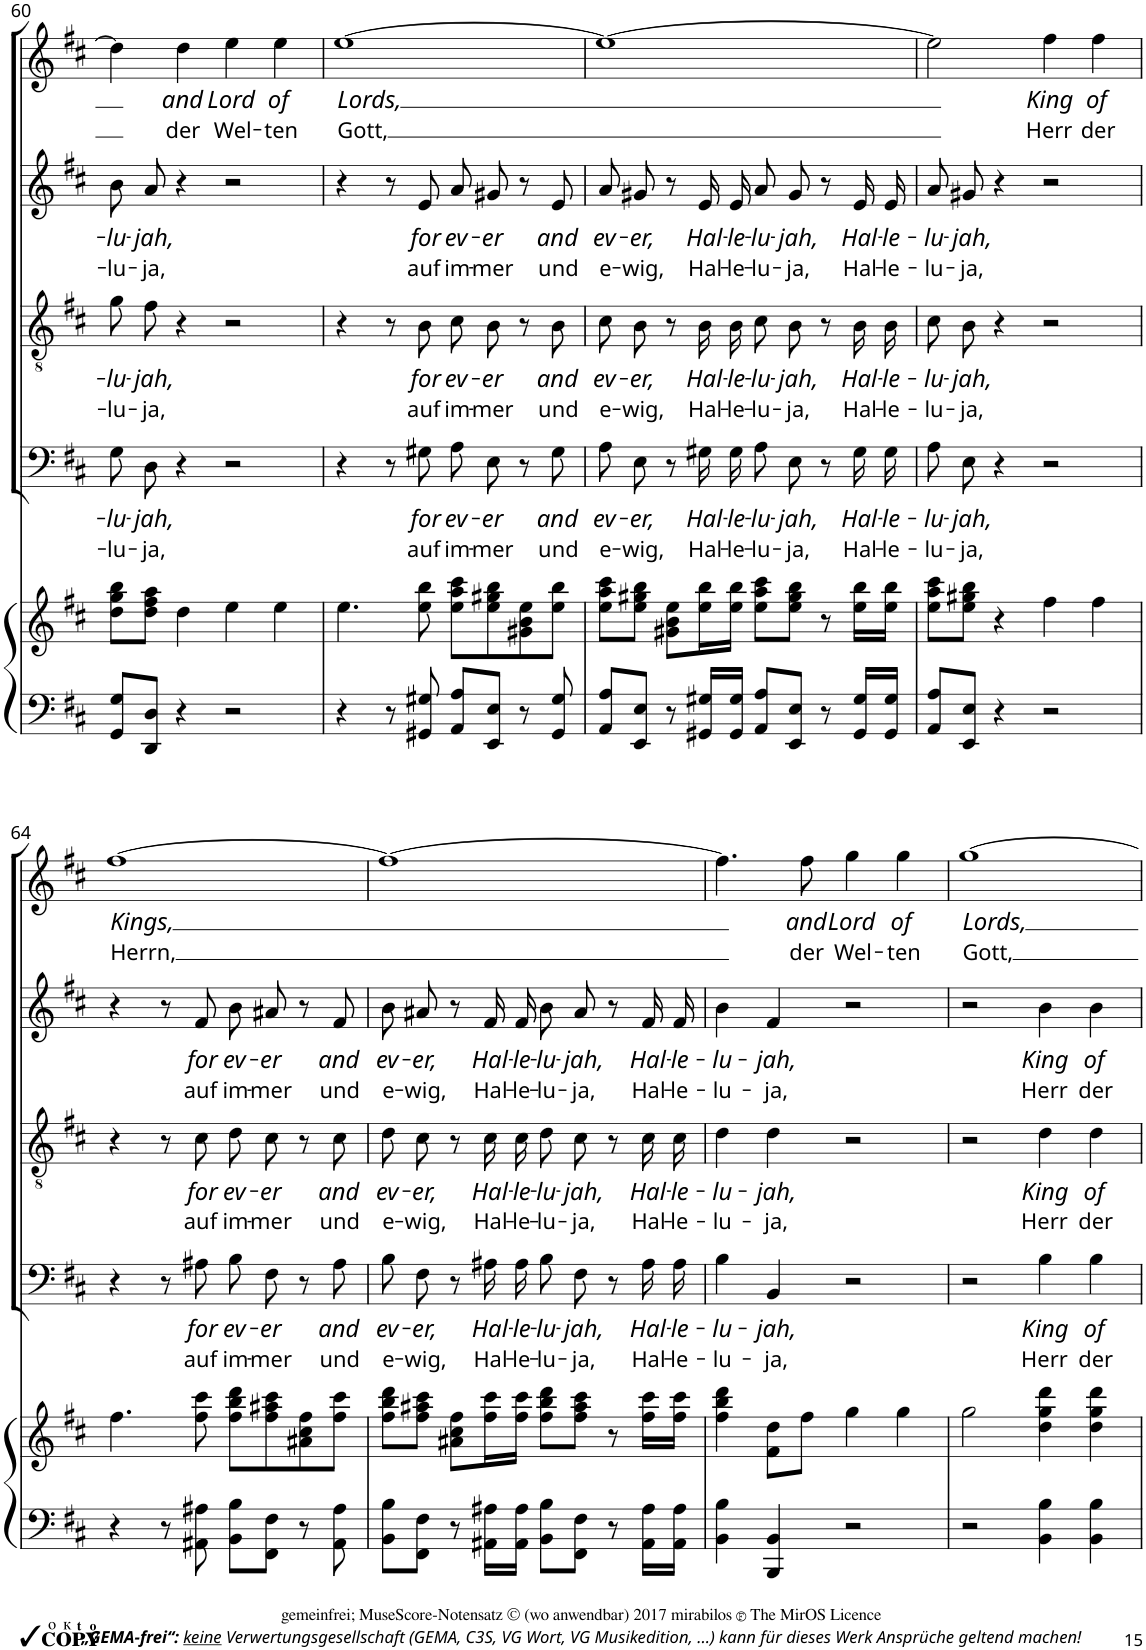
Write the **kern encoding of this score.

**kern	**kern	**kern	**text	**text	**kern	**text	**text	**kern	**text	**text	**kern	**text	**text
*part5	*part5	*part4	*part4	*part4	*part3	*part3	*part3	*part2	*part2	*part2	*part1	*part1	*part1
*staff6	*staff5	*staff4	*staff4	*staff4	*staff3	*staff3	*staff3	*staff2	*staff2	*staff2	*staff1	*staff1	*staff1
*I"Cembalo	*	*I"Baß	*	*	*I"Tenor	*	*	*I"Alt	*	*	*I"Sopran	*	*
!!LO:PB:g=z
*clefF4	*clefG2	*clefF4	*	*	*clefGv2	*	*	*clefG2	*	*	*clefG2	*	*
*k[f#c#]	*k[f#c#]	*k[f#c#]	*	*	*k[f#c#]	*	*	*k[f#c#]	*	*	*k[f#c#]	*	*
*M4/4	*M4/4	*M4/4	*	*	*M4/4	*	*	*M4/4	*	*	*M4/4	*	*
*met(c)	*met(c)	*met(c)	*	*	*met(c)	*	*	*met(c)	*	*	*met(c)	*	*
=60	=60	=60	=60	=60	=60	=60	=60	=60	=60	=60	=60	=60	=60
!	!	!	!LO:LY:b	!LO:LY:b	!	!LO:LY:b	!LO:LY:b	!	!LO:LY:b	!LO:LY:b	!	!	!
8GG/ 8G/L	8dd\ 8gg\ 8bb\L	8G\L	-lu-	-lu-	8g\L	-lu-	-lu-	8b/L	-lu-	-lu-	4dd\]	.	.
!	!	!	!LO:LY:b	!LO:LY:b	!	!LO:LY:b	!LO:LY:b	!	!LO:LY:b	!LO:LY:b	!	!	!
8DD/ 8D/J	8dd\ 8ff#\ 8aa\J	8D\J	-jah,	-ja,	8f#\J	-jah,	-ja,	8a/J	-jah,	-ja,	.	.	.
!	!	!	!	!	!	!	!	!	!	!	!	!LO:LY:b	!LO:LY:b
4r	4dd\	4r	.	.	4r	.	.	4r	.	.	4dd\	and	der
!	!	!	!	!	!	!	!	!	!	!	!	!LO:LY:b	!LO:LY:b
2r	4ee\	2r	.	.	2r	.	.	2r	.	.	4ee\	Lord	Wel-
!	!	!	!	!	!	!	!	!	!	!	!	!LO:LY:b	!LO:LY:b
.	4ee\	.	.	.	.	.	.	.	.	.	4ee\	of	-ten
=61	=61	=61	=61	=61	=61	=61	=61	=61	=61	=61	=61	=61	=61
!	!	!	!	!	!	!	!	!	!	!	!	!LO:LY:b	!LO:LY:b
4r	4.ee\	4r	.	.	4r	.	.	4r	.	.	[1ee	Lords,	Gott,
8r	.	8r	.	.	8r	.	.	8r	.	.	.	.	.
!	!	!	!LO:LY:b	!LO:LY:b	!	!LO:LY:b	!LO:LY:b	!	!LO:LY:b	!LO:LY:b	!	!	!
8GG#X/ 8G#X/	8ee\ 8bb\	8G#X\	for	auf	8B\	for	auf	8e/	for	auf	.	.	.
!	!	!	!LO:LY:b	!LO:LY:b	!	!LO:LY:b	!LO:LY:b	!	!LO:LY:b	!LO:LY:b	!	!	!
8AA/ 8A/L	8ee\ 8aa\ 8ccc#\L	8A\L	ev-	im-	8c#\L	ev-	im-	8a/L	ev-	im-	.	.	.
!	!	!	!LO:LY:b	!LO:LY:b	!	!LO:LY:b	!LO:LY:b	!	!LO:LY:b	!LO:LY:b	!	!	!
8EE/ 8E/J	8ee\ 8gg#X\ 8bb\	8E\J	-er	-mer	8B\J	-er	-mer	8g#X/J	-er	-mer	.	.	.
8r	8g#X\ 8b\ 8ee\	8r	.	.	8r	.	.	8r	.	.	.	.	.
!	!	!	!LO:LY:b	!LO:LY:b	!	!LO:LY:b	!LO:LY:b	!	!LO:LY:b	!LO:LY:b	!	!	!
8GG#/ 8G#/	8ee\ 8bb\J	8G#\	and	und	8B\	and	und	8e/	and	und	.	.	.
=62	=62	=62	=62	=62	=62	=62	=62	=62	=62	=62	=62	=62	=62
!	!	!	!LO:LY:b	!LO:LY:b	!	!LO:LY:b	!LO:LY:b	!	!LO:LY:b	!LO:LY:b	!	!	!
8AA/ 8A/L	8ee\ 8aa\ 8ccc#\L	8A\L	ev-	e-	8c#\L	ev-	e-	8a/L	ev-	e-	1ee_	.	.
!	!	!	!LO:LY:b	!LO:LY:b	!	!LO:LY:b	!LO:LY:b	!	!LO:LY:b	!LO:LY:b	!	!	!
8EE/ 8E/J	8ee\ 8gg#X\ 8bb\J	8E\J	-er,	-wig,	8B\J	-er,	-wig,	8g#X/J	-er,	-wig,	.	.	.
8r	8g#X\ 8b\ 8ee\L	8r	.	.	8r	.	.	8r	.	.	.	.	.
!	!	!	!LO:LY:b	!LO:LY:b	!	!LO:LY:b	!LO:LY:b	!	!LO:LY:b	!LO:LY:b	!	!	!
16GG#X/ 16G#X/LL	16ee\ 16bb\L	16G#X\LL	Hal-	Hal-	16B\LL	Hal-	Hal-	16e/LL	Hal-	Hal-	.	.	.
!	!	!	!LO:LY:b	!LO:LY:b	!	!LO:LY:b	!LO:LY:b	!	!LO:LY:b	!LO:LY:b	!	!	!
16GG#/ 16G#/JJ	16ee\ 16bb\JJ	16G#\JJ	-le-	-le-	16B\JJ	-le-	-le-	16e/JJ	-le-	-le-	.	.	.
!	!	!	!LO:LY:b	!LO:LY:b	!	!LO:LY:b	!LO:LY:b	!	!LO:LY:b	!LO:LY:b	!	!	!
8AA/ 8A/L	8ee\ 8aa\ 8ccc#\L	8A\L	-lu-	-lu-	8c#\L	-lu-	-lu-	8a/L	-lu-	-lu-	.	.	.
!	!	!	!LO:LY:b	!LO:LY:b	!	!LO:LY:b	!LO:LY:b	!	!LO:LY:b	!LO:LY:b	!	!	!
8EE/ 8E/J	8ee\ 8gg#\ 8bb\J	8E\J	-jah,	-ja,	8B\J	-jah,	-ja,	8g#/J	-jah,	-ja,	.	.	.
8r	8r	8r	.	.	8r	.	.	8r	.	.	.	.	.
!	!	!	!LO:LY:b	!LO:LY:b	!	!LO:LY:b	!LO:LY:b	!	!LO:LY:b	!LO:LY:b	!	!	!
16GG#/ 16G#/LL	16ee\ 16bb\LL	16G#\LL	Hal-	Hal-	16B\LL	Hal-	Hal-	16e/LL	Hal-	Hal-	.	.	.
!	!	!	!LO:LY:b	!LO:LY:b	!	!LO:LY:b	!LO:LY:b	!	!LO:LY:b	!LO:LY:b	!	!	!
16GG#/ 16G#/JJ	16ee\ 16bb\JJ	16G#\JJ	-le-	-le-	16B\JJ	-le-	-le-	16e/JJ	-le-	-le-	.	.	.
=63	=63	=63	=63	=63	=63	=63	=63	=63	=63	=63	=63	=63	=63
!	!	!	!LO:LY:b	!LO:LY:b	!	!LO:LY:b	!LO:LY:b	!	!LO:LY:b	!LO:LY:b	!	!	!
8AA/ 8A/L	8ee\ 8aa\ 8ccc#\L	8A\L	-lu-	-lu-	8c#\L	-lu-	-lu-	8a/L	-lu-	-lu-	2ee\]	.	.
!	!	!	!LO:LY:b	!LO:LY:b	!	!LO:LY:b	!LO:LY:b	!	!LO:LY:b	!LO:LY:b	!	!	!
8EE/ 8E/J	8ee\ 8gg#X\ 8bb\J	8E\J	-jah,	-ja,	8B\J	-jah,	-ja,	8g#X/J	-jah,	-ja,	.	.	.
4r	4r	4r	.	.	4r	.	.	4r	.	.	.	.	.
!	!	!	!	!	!	!	!	!	!	!	!	!LO:LY:b	!LO:LY:b
2r	4ff#\	2r	.	.	2r	.	.	2r	.	.	4ff#\	King	Herr
!	!	!	!	!	!	!	!	!	!	!	!	!LO:LY:b	!LO:LY:b
.	4ff#\	.	.	.	.	.	.	.	.	.	4ff#\	of	der
!!LO:LB:g=z
=64	=64	=64	=64	=64	=64	=64	=64	=64	=64	=64	=64	=64	=64
!	!	!	!	!	!	!	!	!	!	!	!	!LO:LY:b	!LO:LY:b
4r	4.ff#\	4r	.	.	4r	.	.	4r	.	.	[1ff#	Kings,	Herrn,
8r	.	8r	.	.	8r	.	.	8r	.	.	.	.	.
!	!	!	!LO:LY:b	!LO:LY:b	!	!LO:LY:b	!LO:LY:b	!	!LO:LY:b	!LO:LY:b	!	!	!
8AA#X\ 8A#X\	8ff#\ 8ccc#\	8A#X\	for	auf	8c#\	for	auf	8f#/	for	auf	.	.	.
!	!	!	!LO:LY:b	!LO:LY:b	!	!LO:LY:b	!LO:LY:b	!	!LO:LY:b	!LO:LY:b	!	!	!
8BB\ 8B\L	8ff#\ 8bb\ 8ddd\L	8B\L	ev-	im-	8d\L	ev-	im-	8b/L	ev-	im-	.	.	.
!	!	!	!LO:LY:b	!LO:LY:b	!	!LO:LY:b	!LO:LY:b	!	!LO:LY:b	!LO:LY:b	!	!	!
8FF#\ 8F#\J	8ff#\ 8aa#X\ 8ccc#\	8F#\J	-er	-mer	8c#\J	-er	-mer	8a#X/J	-er	-mer	.	.	.
8r	8a#X\ 8cc#\ 8ff#\	8r	.	.	8r	.	.	8r	.	.	.	.	.
!	!	!	!LO:LY:b	!LO:LY:b	!	!LO:LY:b	!LO:LY:b	!	!LO:LY:b	!LO:LY:b	!	!	!
8AA#\ 8A#\	8ff#\ 8ccc#\J	8A#\	and	und	8c#\	and	und	8f#/	and	und	.	.	.
=65	=65	=65	=65	=65	=65	=65	=65	=65	=65	=65	=65	=65	=65
!	!	!	!LO:LY:b	!LO:LY:b	!	!LO:LY:b	!LO:LY:b	!	!LO:LY:b	!LO:LY:b	!	!	!
8BB\ 8B\L	8ff#\ 8bb\ 8ddd\L	8B\L	ev-	e-	8d\L	ev-	e-	8b/L	ev-	e-	1ff#_	.	.
!	!	!	!LO:LY:b	!LO:LY:b	!	!LO:LY:b	!LO:LY:b	!	!LO:LY:b	!LO:LY:b	!	!	!
8FF#\ 8F#\J	8ff#\ 8aa#X\ 8ccc#\J	8F#\J	-er,	-wig,	8c#\J	-er,	-wig,	8a#X/J	-er,	-wig,	.	.	.
8r	8a#X\ 8cc#\ 8ff#\L	8r	.	.	8r	.	.	8r	.	.	.	.	.
!	!	!	!LO:LY:b	!LO:LY:b	!	!LO:LY:b	!LO:LY:b	!	!LO:LY:b	!LO:LY:b	!	!	!
16AA#X\ 16A#X\LL	16ff#\ 16ccc#\L	16A#X\LL	Hal-	Hal-	16c#\LL	Hal-	Hal-	16f#/LL	Hal-	Hal-	.	.	.
!	!	!	!LO:LY:b	!LO:LY:b	!	!LO:LY:b	!LO:LY:b	!	!LO:LY:b	!LO:LY:b	!	!	!
16AA#\ 16A#\JJ	16ff#\ 16ccc#\JJ	16A#\JJ	-le-	-le-	16c#\JJ	-le-	-le-	16f#/JJ	-le-	-le-	.	.	.
!	!	!	!LO:LY:b	!LO:LY:b	!	!LO:LY:b	!LO:LY:b	!	!LO:LY:b	!LO:LY:b	!	!	!
8BB\ 8B\L	8ff#\ 8bb\ 8ddd\L	8B\L	-lu-	-lu-	8d\L	-lu-	-lu-	8b/L	-lu-	-lu-	.	.	.
!	!	!	!LO:LY:b	!LO:LY:b	!	!LO:LY:b	!LO:LY:b	!	!LO:LY:b	!LO:LY:b	!	!	!
8FF#\ 8F#\J	8ff#\ 8aa#\ 8ccc#\J	8F#\J	-jah,	-ja,	8c#\J	-jah,	-ja,	8a#/J	-jah,	-ja,	.	.	.
8r	8r	8r	.	.	8r	.	.	8r	.	.	.	.	.
!	!	!	!LO:LY:b	!LO:LY:b	!	!LO:LY:b	!LO:LY:b	!	!LO:LY:b	!LO:LY:b	!	!	!
16AA#\ 16A#\LL	16ff#\ 16ccc#\LL	16A#\LL	Hal-	Hal-	16c#\LL	Hal-	Hal-	16f#/LL	Hal-	Hal-	.	.	.
!	!	!	!LO:LY:b	!LO:LY:b	!	!LO:LY:b	!LO:LY:b	!	!LO:LY:b	!LO:LY:b	!	!	!
16AA#\ 16A#\JJ	16ff#\ 16ccc#\JJ	16A#\JJ	-le-	-le-	16c#\JJ	-le-	-le-	16f#/JJ	-le-	-le-	.	.	.
=66	=66	=66	=66	=66	=66	=66	=66	=66	=66	=66	=66	=66	=66
!	!	!	!LO:LY:b	!LO:LY:b	!	!LO:LY:b	!LO:LY:b	!	!LO:LY:b	!LO:LY:b	!	!	!
4BB\ 4B\	4ff#\ 4bb\ 4ddd\	4B\	-lu-	-lu-	4d\	-lu-	-lu-	4b\	-lu-	-lu-	4.ff#\]	.	.
!	!	!	!LO:LY:b	!LO:LY:b	!	!LO:LY:b	!LO:LY:b	!	!LO:LY:b	!LO:LY:b	!	!	!
4BBB/ 4BB/	8f#\ 8dd\L	4BB/	-jah,	-ja,	4d\	-jah,	-ja,	4f#/	-jah,	-ja,	.	.	.
!	!	!	!	!	!	!	!	!	!	!	!	!LO:LY:b	!LO:LY:b
.	8ff#\J	.	.	.	.	.	.	.	.	.	8ff#\	and	der
!	!	!	!	!	!	!	!	!	!	!	!	!LO:LY:b	!LO:LY:b
2r	4gg\	2r	.	.	2r	.	.	2r	.	.	4gg\	Lord	Wel-
!	!	!	!	!	!	!	!	!	!	!	!	!LO:LY:b	!LO:LY:b
.	4gg\	.	.	.	.	.	.	.	.	.	4gg\	of	-ten
=67	=67	=67	=67	=67	=67	=67	=67	=67	=67	=67	=67	=67	=67
!	!	!	!	!	!	!	!	!	!	!	!	!LO:LY:b	!LO:LY:b
2r	2gg\	2r	.	.	2r	.	.	2r	.	.	[1gg	Lords,	Gott,
!	!	!	!LO:LY:b	!LO:LY:b	!	!LO:LY:b	!LO:LY:b	!	!LO:LY:b	!LO:LY:b	!	!	!
4BB\ 4B\	4dd\ 4gg\ 4ddd\	4B\	King	Herr	4d\	King	Herr	4b\	King	Herr	.	.	.
!	!	!	!LO:LY:b	!LO:LY:b	!	!LO:LY:b	!LO:LY:b	!	!LO:LY:b	!LO:LY:b	!	!	!
4BB\ 4B\	4dd\ 4gg\ 4ddd\	4B\	of	der	4d\	of	der	4b\	of	der	.	.	.
=	=	=	=	=	=	=	=	=	=	=	=	=	=
*-	*-	*-	*-	*-	*-	*-	*-	*-	*-	*-	*-	*-	*-
